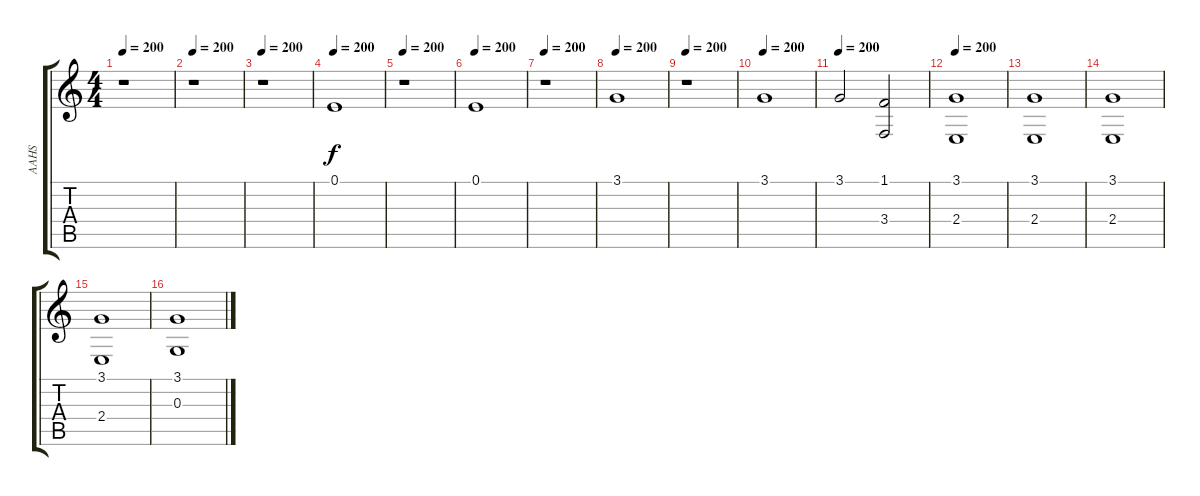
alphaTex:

\track ("AAHS" "AAHS") {instrument stringensemble1}
\staff {score tabs}
\tuning (E4 B3 G3 D3 A2 E2) {hide}
\ts (4 4)
\tempo 200
\clef g2
\ks c
r.1{dy f} |
\tempo 200
r.1 |
\tempo 200
r.1 |
\tempo 200
0.1.1 |
\tempo 200
r.1 |
\tempo 200
0.1.1 |
\tempo 200
r.1 |
\tempo 200
3.1.1 |
\tempo 200
r.1 |
\tempo 200
3.1.1 |
\tempo 200
3.1.2 (1.1 3.4).2 |
\tempo 200
(3.1 2.4).1 |
(3.1 2.4).1 |
(3.1 2.4).1 |
(3.1 2.4).1 |
(3.1 0.3).1
